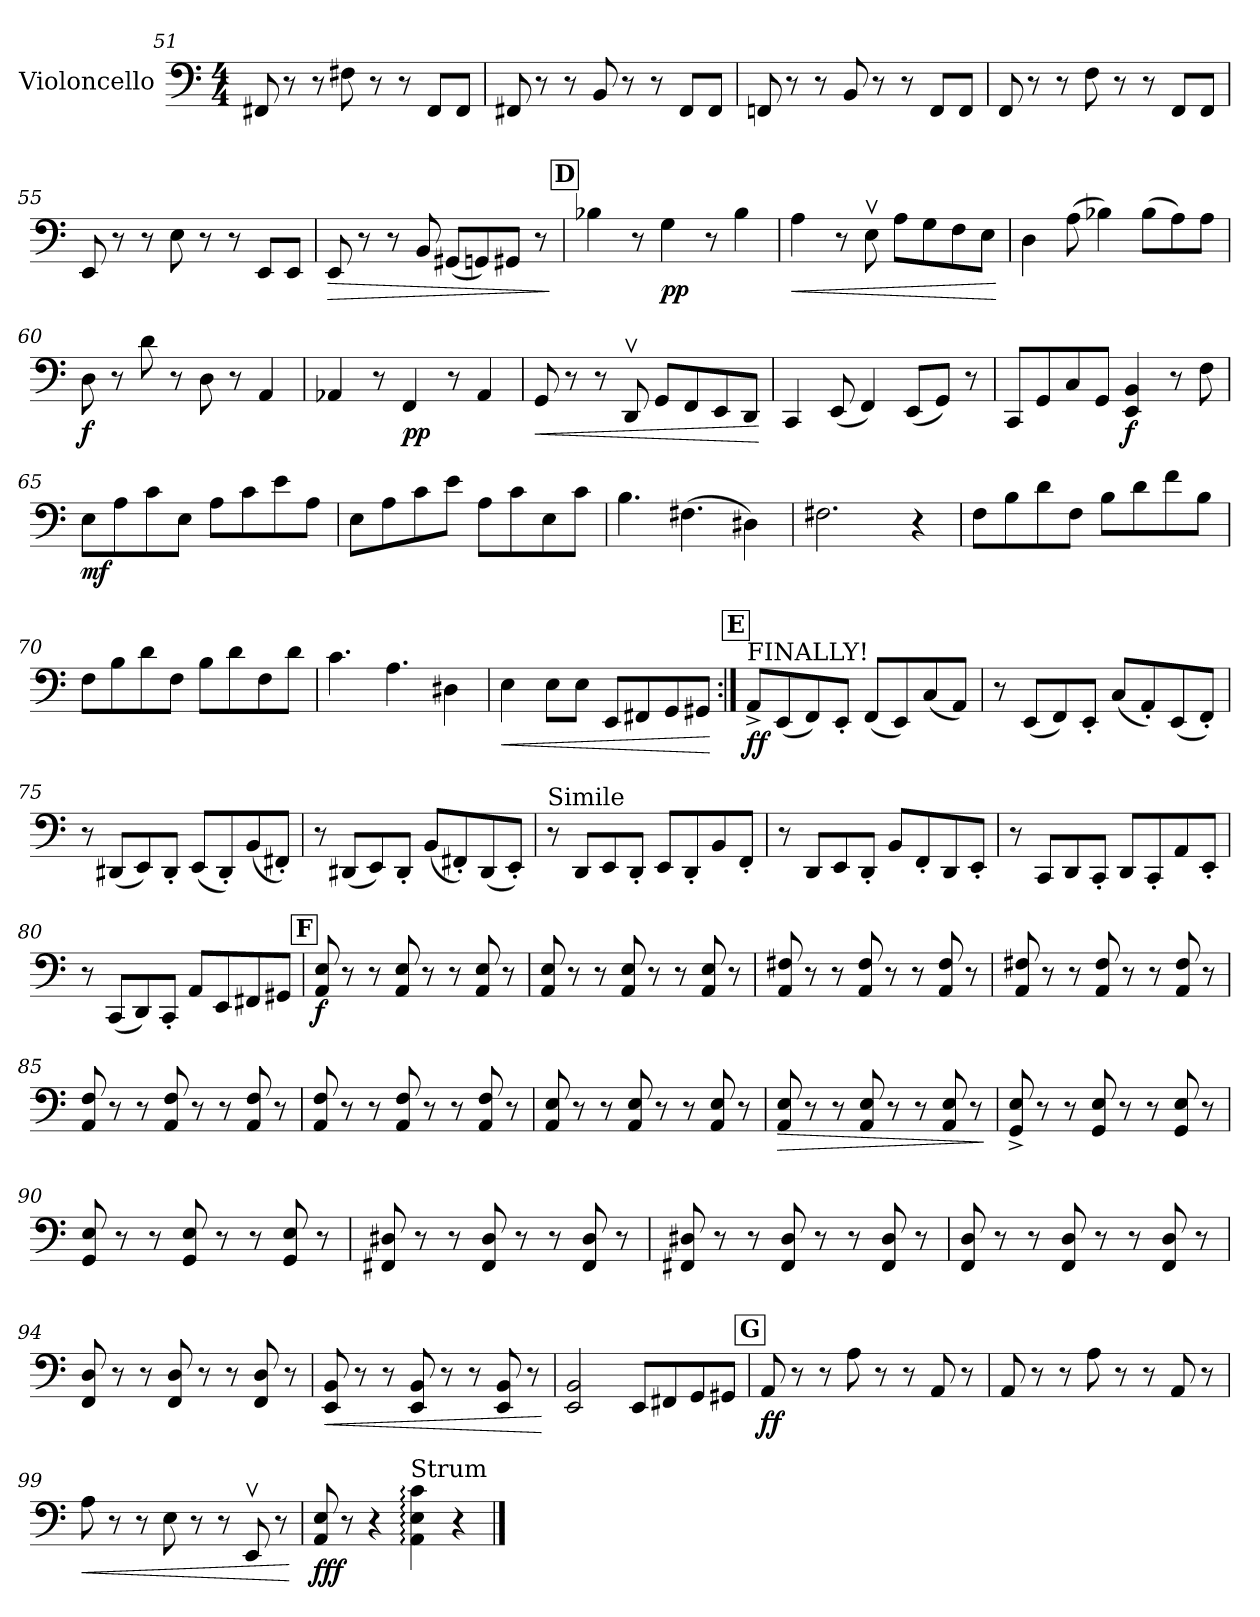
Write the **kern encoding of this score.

**kern	**dynam
*part1	*part1
*staff1	*staff1
*I"Violoncello	*
*I'Vlc.	*
!!LO:LB:g=z
*clefF4	*
*k[]	*
*M4/4	*
=51	=51
8FF#X/	.
8r	.
8r	.
8F#X\	.
8r	.
8r	.
8FF#/L	.
8FF#/J	.
=52	=52
8FF#X/	.
8r	.
8r	.
8BB/	.
8r	.
8r	.
8FF#/L	.
8FF#/J	.
=53	=53
8FFn/	.
8r	.
8r	.
8BB/	.
8r	.
8r	.
8FF/L	.
8FF/J	.
=54	=54
8FF/	.
8r	.
8r	.
8F\	.
8r	.
8r	.
8FF/L	.
8FF/J	.
=55	=55
8EE/	.
8r	.
8r	.
8E\	.
8r	.
8r	.
8EE/L	.
8EE/J	.
!!LO:LB:g=z
=56	=56
!	!LO:HP:b
8EE/	>
8r	.
8r	.
8BB/	.
(8GG#X/L	.
8GGn/)	.
8GG#X/J	.
8r	.
.	]
!!LO:REH:place=s1:a:B:fs=14:t=D
=57	=57
4B-X\	.
8r	.
!	!LO:DY:b
4G\	pp
8r	.
4B-\	.
=58	=58
!	!LO:HP:b
4A\	<
8r	.
8Ev\	.
8A\L	.
8G\	.
8F\	.
8E\J	.
.	[
=59	=59
4D\	.
(8A\	.
4B-X\)	.
(8B-\L	.
8A\)	.
8A\J	.
=60	=60
!	!LO:DY:b
8D\	f
8r	.
8d\	.
8r	.
8D\	.
8r	.
4AA/	.
=61	=61
4AA-X/	.
8r	.
!	!LO:DY:b
4FF/	pp
8r	.
4AA-/	.
!!LO:LB:g=z
=62	=62
!	!LO:HP:b
8GG/	<
8r	.
8r	.
8DDv/	.
8GG/L	.
8FF/	.
8EE/	.
8DD/J	.
.	[
=63	=63
4CC/	.
(8EE/	.
4FF/)	.
(8EE/L	.
8GG/J)	.
8r	.
=64	=64
8CC/L	.
8GG/	.
8C/	.
8GG/J	.
!	!LO:DY:b
4EE/ 4BB/	f
8r	.
8F\	.
=65	=65
!	!LO:DY:b
8E\L	mf
8A\	.
8c\	.
8E\J	.
8A\L	.
8c\	.
8e\	.
8A\J	.
=66	=66
8E\L	.
8A\	.
8c\	.
8e\J	.
8A\L	.
8c\	.
8E\	.
8c\J	.
!!LO:LB:g=z
=67	=67
4.B\	.
(4.F#X\	.
4D#X\)	.
=68	=68
2.F#X\	.
4r	.
=69	=69
8F\L	.
8B\	.
8d\	.
8F\J	.
8B\L	.
8d\	.
8f\	.
8B\J	.
=70	=70
8F\L	.
8B\	.
8d\	.
8F\J	.
8B\L	.
8d\	.
8F\	.
8d\J	.
=71	=71
4.c\	.
4.A\	.
4D#X\	.
=72	=72
!	!LO:HP:b
4E\	<
8E\L	.
8E\J	.
8EE/L	.
8FF#X/	.
8GG/	.
8GG#X/J	.
.	[
!!LO:LB:g=z
!!LO:REH:place=s1:a:B:fs=14:t=E
=73:|!	=73:|!
!LO:TX:a:t=FINALLY!	!
!	!LO:DY:b
8AA^/L	ff
(8EE/	.
8FF/)	.
8EE'/J	.
(8FF/L	.
8EE/)	.
(8C/	.
8AA/J)	.
=74	=74
8r	.
(8EE/L	.
8FF/)	.
8EE'/J	.
(8C/L	.
8AA'/)	.
(8EE/	.
8FF'/J)	.
=75	=75
8r	.
(8DD#X/L	.
8EE/)	.
8DD#'/J	.
(8EE/L	.
8DD#'/)	.
(8BB/	.
8FF#X'/J)	.
=76	=76
8r	.
(8DD#X/L	.
8EE/)	.
8DD#'/J	.
(8BB/L	.
8FF#X'/)	.
(8DD#/	.
8EE'/J)	.
!!LO:LB:g=z
=77	=77
!LO:TX:a:t=Simile	!
8r	.
8DD/L	.
8EE/	.
8DD'/J	.
8EE/L	.
8DD'/	.
8BB/	.
8FF'/J	.
=78	=78
8r	.
8DD/L	.
8EE/	.
8DD'/J	.
8BB/L	.
8FF'/	.
8DD/	.
8EE'/J	.
=79	=79
8r	.
8CC/L	.
8DD/	.
8CC'/J	.
8DD/L	.
8CC'/	.
8AA/	.
8EE'/J	.
=80	=80
8r	.
(8CC/L	.
8DD/)	.
8CC'/J	.
8AA/L	.
8EE/	.
8FF#X/	.
8GG#X/J	.
!!LO:LB:g=z
!!LO:REH:place=s1:a:B:fs=14:t=F
=81	=81
!	!LO:DY:b
8AA/ 8E/	f
8r	.
8r	.
8AA/ 8E/	.
8r	.
8r	.
8AA/ 8E/	.
8r	.
=82	=82
8AA/ 8E/	.
8r	.
8r	.
8AA/ 8E/	.
8r	.
8r	.
8AA/ 8E/	.
8r	.
=83	=83
8AA/ 8F#X/	.
8r	.
8r	.
8AA/ 8F#/	.
8r	.
8r	.
8AA/ 8F#/	.
8r	.
=84	=84
8AA/ 8F#X/	.
8r	.
8r	.
8AA/ 8F#/	.
8r	.
8r	.
8AA/ 8F#/	.
8r	.
!!LO:LB:g=z
=85	=85
8AA/ 8F/	.
8r	.
8r	.
8AA/ 8F/	.
8r	.
8r	.
8AA/ 8F/	.
8r	.
=86	=86
8AA/ 8F/	.
8r	.
8r	.
8AA/ 8F/	.
8r	.
8r	.
8AA/ 8F/	.
8r	.
=87	=87
8AA/ 8E/	.
8r	.
8r	.
8AA/ 8E/	.
8r	.
8r	.
8AA/ 8E/	.
8r	.
=88	=88
!	!LO:HP:b
8AA/ 8E/	>
8r	.
8r	.
8AA/ 8E/	.
8r	.
8r	.
8AA/ 8E/	.
8r	.
.	]
!!LO:LB:g=z
=89	=89
8GG/^ 8E/^	.
8r	.
8r	.
8GG/ 8E/	.
8r	.
8r	.
8GG/ 8E/	.
8r	.
=90	=90
8GG/ 8E/	.
8r	.
8r	.
8GG/ 8E/	.
8r	.
8r	.
8GG/ 8E/	.
8r	.
=91	=91
8FF#X/ 8D#X/	.
8r	.
8r	.
8FF#/ 8D#/	.
8r	.
8r	.
8FF#/ 8D#/	.
8r	.
=92	=92
8FF#X/ 8D#X/	.
8r	.
8r	.
8FF#/ 8D#/	.
8r	.
8r	.
8FF#/ 8D#/	.
8r	.
!!LO:LB:g=z
=93	=93
8FF/ 8D/	.
8r	.
8r	.
8FF/ 8D/	.
8r	.
8r	.
8FF/ 8D/	.
8r	.
=94	=94
8FF/ 8D/	.
8r	.
8r	.
8FF/ 8D/	.
8r	.
8r	.
8FF/ 8D/	.
8r	.
=95	=95
!	!LO:HP:b
8EE/ 8BB/	<
8r	.
8r	.
8EE/ 8BB/	.
8r	.
8r	.
8EE/ 8BB/	.
8r	.
.	[
=96	=96
2EE/ 2BB/	.
8EE/L	.
8FF#X/	.
8GG/	.
8GG#X/J	.
!!LO:REH:place=s1:a:B:fs=14:t=G
=97	=97
!	!LO:DY:b
8AA/	ff
8r	.
8r	.
8A\	.
8r	.
8r	.
8AA/	.
8r	.
!!LO:PB:g=z
=98	=98
8AA/	.
8r	.
8r	.
8A\	.
8r	.
8r	.
8AA/	.
8r	.
=99	=99
!	!LO:HP:b
8A\	<
8r	.
8r	.
8E\	.
8r	.
8r	.
8EEv/	.
8r	.
.	[
=100	=100
!	!LO:DY:b
8AA/ 8E/	fff
8r	.
4r	.
!LO:TX:a:t=Strum	!
4AA\: 4E\: 4c\:	.
4r	.
==	==
*-	*-
